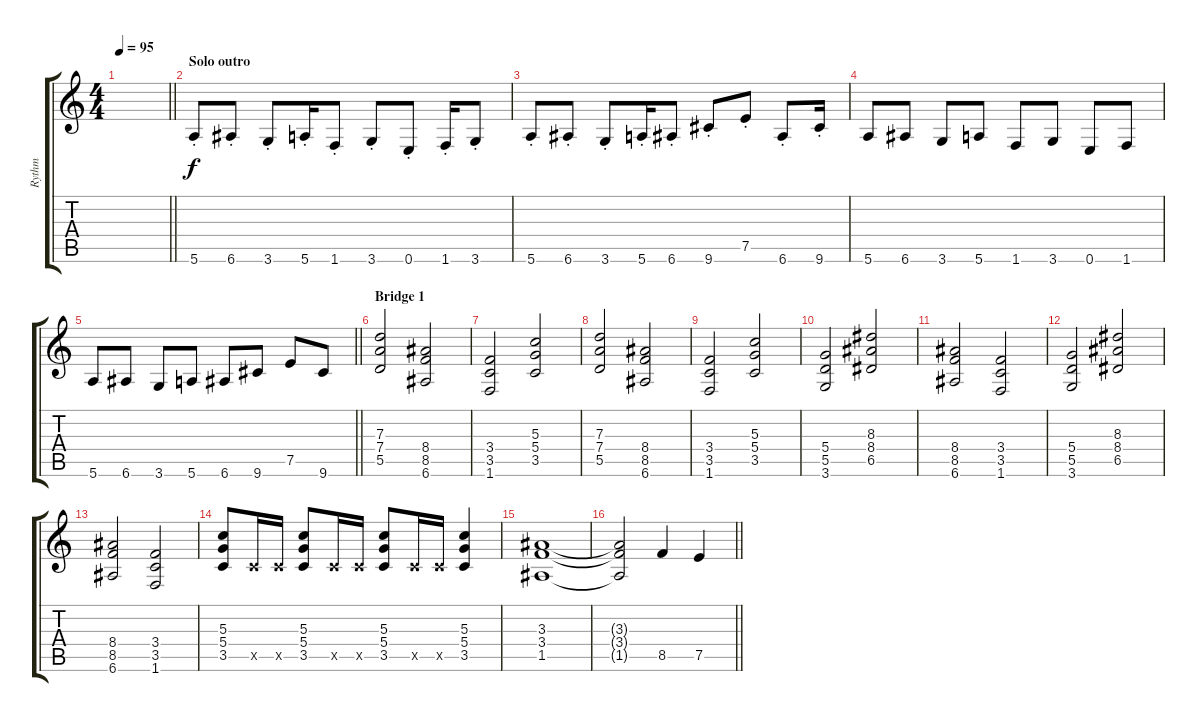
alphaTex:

\track ("Rythm" "Rythm") {instrument distortionguitar}
\staff {score tabs}
\tuning (E4 B3 G3 D3 A2 E2) {hide}
\ts (4 4)
\tempo 95
\clef g2
\barLineRight lightlight
\ks c
|
\section ("" "Solo outro")
5.6{st}.8 6.6{st}.8 3.6{st}.8 5.6{st}.16 1.6{st}.8 3.6{st}.8 0.6{st}.8 1.6{st}.16 3.6{st}.8 |
5.6{st}.8 6.6{st}.8 3.6{st}.8 5.6{st}.16 6.6{st}.8 9.6{st}.8 7.5{st}.8 6.6{st}.8 9.6{st}.16 |
5.6.8 6.6.8 3.6.8 5.6.8 1.6.8 3.6.8 0.6.8 1.6.8 |
\barLineRight lightlight
5.6.8 6.6.8 3.6.8 5.6.8 6.6.8 9.6.8 7.5.8 9.6.8 |
\section ("" "Bridge 1")
(7.3 7.4 5.5).2 (8.4 8.5 6.6).2 |
(3.4 3.5 1.6).2 (5.3 5.4 3.5).2 |
(7.3 7.4 5.5).2 (8.4 8.5 6.6).2 |
(3.4 3.5 1.6).2 (5.3 5.4 3.5).2 |
(5.4 5.5 3.6).2 (8.3 8.4 6.5).2 |
(8.4 8.5 6.6).2 (3.4 3.5 1.6).2 |
(5.4 5.5 3.6).2 (8.3 8.4 6.5).2 |
(8.4 8.5 6.6).2 (3.4 3.5 1.6).2 |
(5.3 5.4 3.5).8 3.5{x}.16 3.5{x}.16 (5.3 5.4 3.5).8 3.5{x}.16 3.5{x}.16 (5.3 5.4 3.5).8 3.5{x}.16 3.5{x}.16 (5.3 5.4 3.5).4 |
(3.3 3.4 1.5).1 |
\barLineRight lightlight
(3.3{t} 3.4{t} 1.5{t}).2 8.5.4 7.5.4
